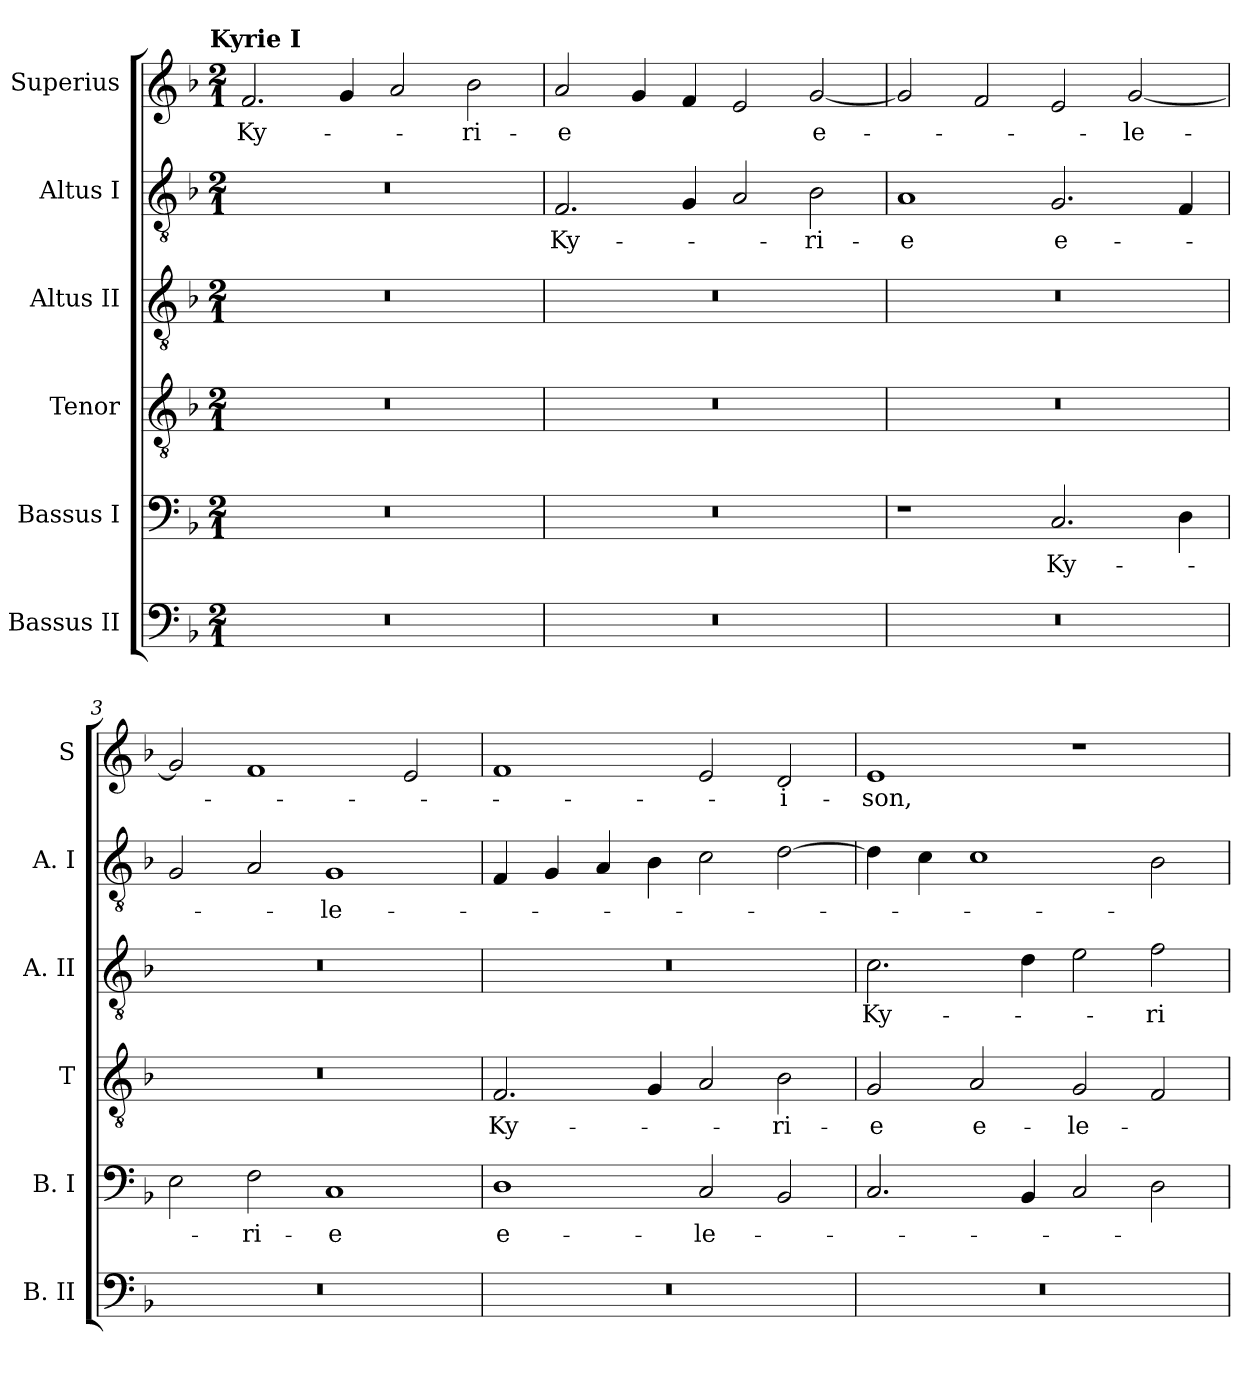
**kern	**kern	**text	**kern	**text	**kern	**text	**kern	**text	**kern	**text
*part6	*part5	*part5	*part4	*part4	*part3	*part3	*part2	*part2	*part1	*part1
*staff6	*staff5	*staff5	*staff4	*staff4	*staff3	*staff3	*staff2	*staff2	*staff1	*staff1
*I"Bassus II	*I"Bassus I	*	*I"Tenor	*	*I"Altus II	*	*I"Altus I	*	*I"Superius	*
*I'B. II	*I'B. I	*	*I'T	*	*I'A. II	*	*I'A. I	*	*I'S	*
*clefF4	*clefF4	*	*clefGv2	*	*clefGv2	*	*clefGv2	*	*clefG2	*
*k[b-]	*k[b-]	*	*k[b-]	*	*k[b-]	*	*k[b-]	*	*k[b-]	*
*F:	*F:	*	*F:	*	*F:	*	*F:	*	*F:	*
!!LO:TX:omd:t=Kyrie I
*M2/1	*M2/1	*	*M2/1	*	*M2/1	*	*M2/1	*	*M2/1	*
=	=	=	=	=	=	=	=	=	=	=
0r	0r	.	0r	.	0r	.	0r	.	2.f	Ky-
.	.	.	.	.	.	.	.	.	4g	.
.	.	.	.	.	.	.	.	.	2a	.
.	.	.	.	.	.	.	.	.	2b-	-ri-
=1	=1	=1	=1	=1	=1	=1	=1	=1	=1	=1
0r	0r	.	0r	.	0r	.	2.F	Ky-	2a	-e
.	.	.	.	.	.	.	.	.	4g	.
.	.	.	.	.	.	.	4G	.	4f	.
.	.	.	.	.	.	.	2A	.	2e	.
.	.	.	.	.	.	.	2B-	-ri-	[2g	e-
=2	=2	=2	=2	=2	=2	=2	=2	=2	=2	=2
0r	1r	.	0r	.	0r	.	1A	-e	2g]	.
.	.	.	.	.	.	.	.	.	2f	.
.	2.C	Ky-	.	.	.	.	2.G	e-	2e	.
.	.	.	.	.	.	.	.	.	[2g	-le-
.	4D	.	.	.	.	.	4F	.	.	.
=3	=3	=3	=3	=3	=3	=3	=3	=3	=3	=3
0r	2E	.	0r	.	0r	.	2G	.	2g]	.
.	2F	-ri-	.	.	.	.	2A	.	1f	.
.	1C	-e	.	.	.	.	1G	-le-	.	.
.	.	.	.	.	.	.	.	.	2e	.
=4	=4	=4	=4	=4	=4	=4	=4	=4	=4	=4
0r	1D	e-	2.F	Ky-	0r	.	4F	.	1f	.
.	.	.	.	.	.	.	4G	.	.	.
.	.	.	.	.	.	.	4A	.	.	.
.	.	.	4G	.	.	.	4B-	.	.	.
.	2C	-le-	2A	.	.	.	2c	.	2e	.
.	2BB-	.	2B-	-ri-	.	.	[2d	.	2d	-i-
=5	=5	=5	=5	=5	=5	=5	=5	=5	=5	=5
0r	2.C	.	2G	-e	2.c	Ky-	4d]	.	1e	-son,
.	.	.	.	.	.	.	4c	.	.	.
.	.	.	2A	e-	.	.	1c	.	.	.
.	4BB-	.	.	.	4d	.	.	.	.	.
.	2C	.	2G	-le-	2e	.	.	.	1r	.
.	2D	.	2F	.	2f	-ri-	2B-	.	.	.
=	=	=	=	=	=	=	=	=	=	=
*-	*-	*-	*-	*-	*-	*-	*-	*-	*-	*-
